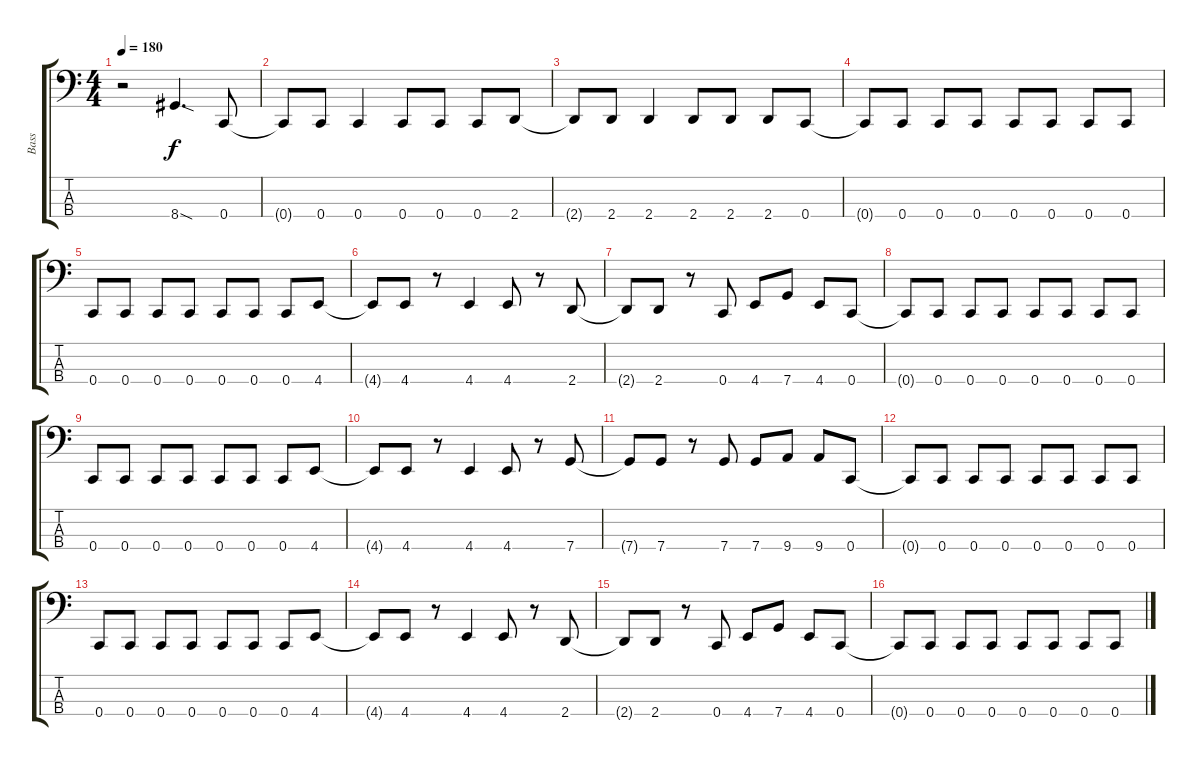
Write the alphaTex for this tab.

\track ("Bass" "Bass") {instrument electricbasspick}
\staff {score tabs}
\tuning (F2 C2 G1 C1) {hide}
\ts (4 4)
\tempo 180
\clef f4
\ks c
r.2{dy f} 8.4{sod}.4{d} 0.4.8 |
0.4{t}.8 0.4.8 0.4.4 0.4.8 0.4.8 0.4.8 2.4.8 |
2.4{t}.8 2.4.8 2.4.4 2.4.8 2.4.8 2.4.8 0.4.8 |
0.4{t}.8 0.4.8 0.4.8 0.4.8 0.4.8 0.4.8 0.4.8 0.4.8 |
0.4.8 0.4.8 0.4.8 0.4.8 0.4.8 0.4.8 0.4.8 4.4.8 |
4.4{t}.8 4.4.8 r.8 4.4.4 4.4.8 r.8 2.4.8 |
2.4{t}.8 2.4.8 r.8 0.4.8 4.4.8 7.4.8 4.4.8 0.4.8 |
0.4{t}.8 0.4.8 0.4.8 0.4.8 0.4.8 0.4.8 0.4.8 0.4.8 |
0.4.8 0.4.8 0.4.8 0.4.8 0.4.8 0.4.8 0.4.8 4.4.8 |
4.4{t}.8 4.4.8 r.8 4.4.4 4.4.8 r.8 7.4.8 |
7.4{t}.8 7.4.8 r.8 7.4.8 7.4.8 9.4.8 9.4.8 0.4.8 |
0.4{t}.8 0.4.8 0.4.8 0.4.8 0.4.8 0.4.8 0.4.8 0.4.8 |
0.4.8 0.4.8 0.4.8 0.4.8 0.4.8 0.4.8 0.4.8 4.4.8 |
4.4{t}.8 4.4.8 r.8 4.4.4 4.4.8 r.8 2.4.8 |
2.4{t}.8 2.4.8 r.8 0.4.8 4.4.8 7.4.8 4.4.8 0.4.8 |
0.4{t}.8 0.4.8 0.4.8 0.4.8 0.4.8 0.4.8 0.4.8 0.4.8
